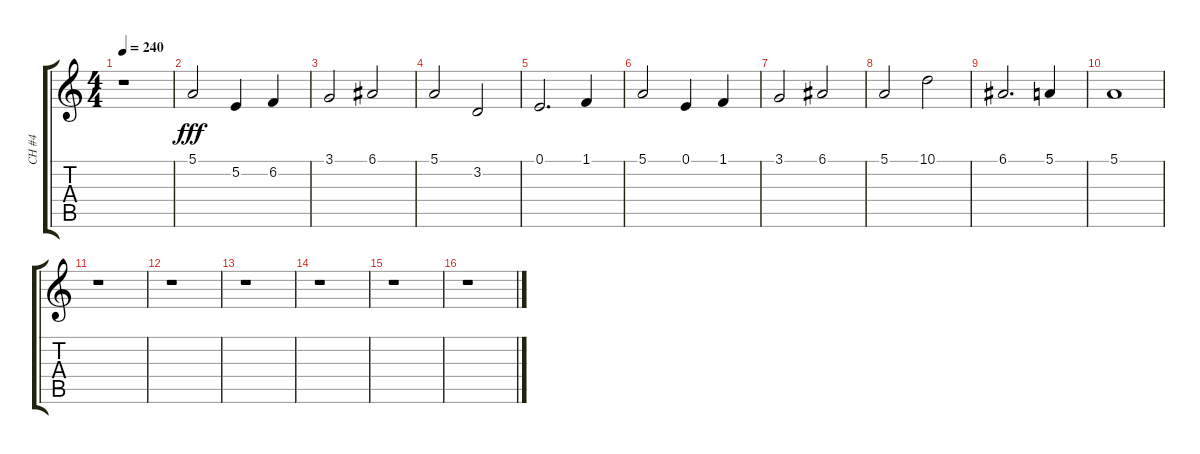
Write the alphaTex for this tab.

\track ("CH #4" "CH #4") {instrument harmonica}
\staff {score tabs}
\tuning (E4 B3 G3 D3 A2 E2) {hide}
\ts (4 4)
\tempo 240
\clef g2
\ks c
r.1{dy fff} |
5.1.2 5.2.4 6.2.4 |
3.1.2 6.1.2 |
5.1.2 3.2.2 |
0.1.2{d} 1.1.4 |
5.1.2 0.1.4 1.1.4 |
3.1.2 6.1.2 |
5.1.2 10.1.2 |
6.1.2{d} 5.1.4 |
5.1.1 |
r.1 |
r.1 |
r.1 |
r.1 |
r.1 |
r.1
